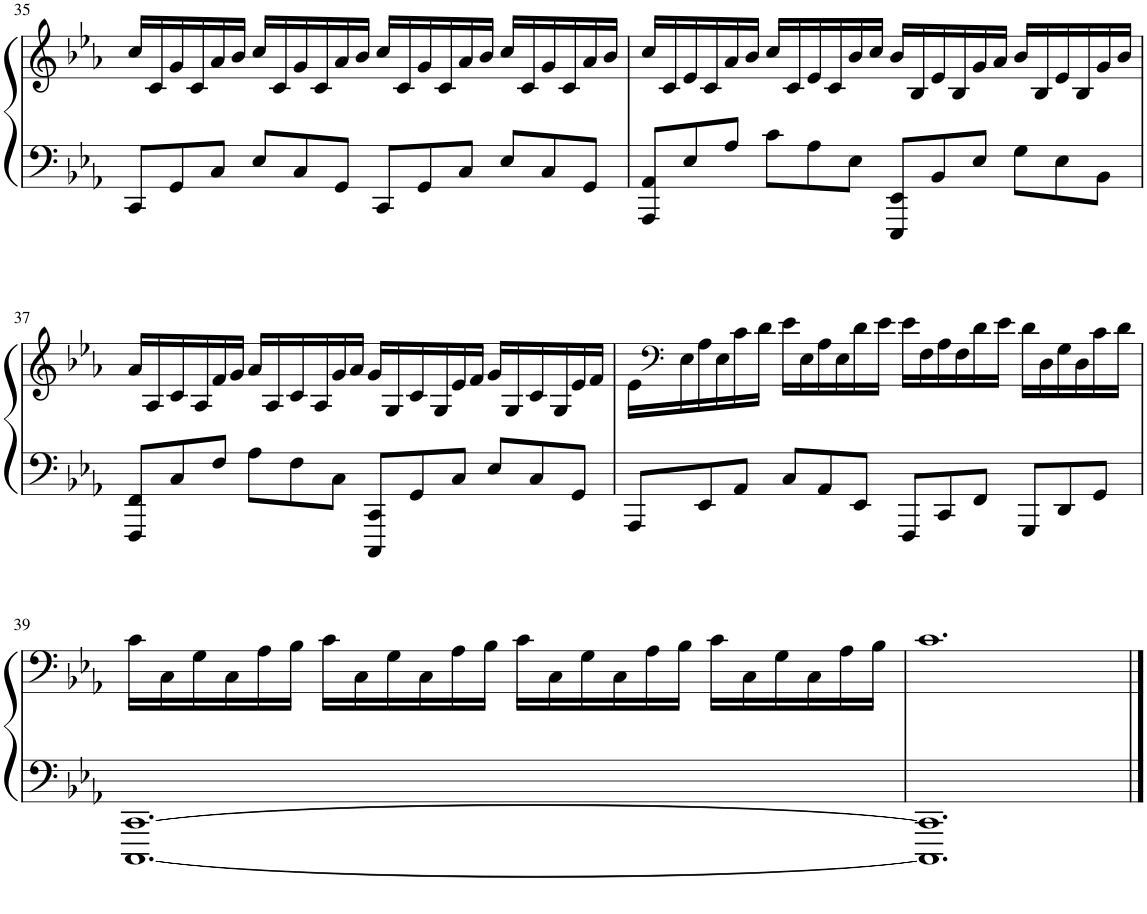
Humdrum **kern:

**kern	**kern
*part1	*part1
*staff2	*staff1
*I"Piano	*
*I'Pno.	*
!!LO:PB:g=z
*clefF4	*clefG2
*k[b-e-a-]	*k[b-e-a-]
*M12/8	*M12/8
=35	=35
8CC/L	16cc/LL
.	16c/
8GG/	16g/
.	16c/
8C/J	16a-/
.	16b-/JJ
8E-/L	16cc/LL
.	16c/
8C/	16g/
.	16c/
8GG/J	16a-/
.	16b-/JJ
8CC/L	16cc/LL
.	16c/
8GG/	16g/
.	16c/
8C/J	16a-/
.	16b-/JJ
8E-/L	16cc/LL
.	16c/
8C/	16g/
.	16c/
8GG/J	16a-/
.	16b-/JJ
=36	=36
8AAA-/ 8AA-/L	16cc/LL
.	16c/
8E-/	16e-/
.	16c/
8A-/J	16a-/
.	16b-/JJ
8c\L	16cc/LL
.	16c/
8A-\	16e-/
.	16c/
8E-\J	16b-/
.	16cc/JJ
8EEE-/ 8EE-/L	16b-/LL
.	16B-/
8BB-/	16e-/
.	16B-/
8E-/J	16g/
.	16a-/JJ
8G\L	16b-/LL
.	16B-/
8E-\	16e-/
.	16B-/
8BB-\J	16g/
.	16b-/JJ
!!LO:LB:g=z
=37	=37
8FFF/ 8FF/L	16a-/LL
.	16A-/
8C/	16c/
.	16A-/
8F/J	16f/
.	16g/JJ
8A-\L	16a-/LL
.	16A-/
8F\	16c/
.	16A-/
8C\J	16g/
.	16a-/JJ
8CCC/ 8CC/L	16g/LL
.	16G/
8GG/	16c/
.	16G/
8C/J	16e-/
.	16f/JJ
8E-/L	16g/LL
.	16G/
8C/	16c/
.	16G/
8GG/J	16e-/
.	16f/JJ
=38	=38
8AAA-/L	16e-\LL
*	*clefF4
.	16E-\
8EE-/	16A-\
.	16E-\
8AA-/J	16c\
.	16d\JJ
8C/L	16e-\LL
.	16E-\
8AA-/	16A-\
.	16E-\
8EE-/J	16d\
.	16e-\JJ
8FFF/L	16e-\LL
.	16F\
8CC/	16A-\
.	16F\
8FF/J	16d\
.	16e-\JJ
8GGG/L	16d\LL
.	16D\
8DD/	16G\
.	16D\
8GG/J	16c\
.	16d\JJ
!!LO:LB:g=z
=39	=39
[1.CCC [1.CC	16c\LL
.	16C\
.	16G\
.	16C\
.	16A-\
.	16B-\JJ
.	16c\LL
.	16C\
.	16G\
.	16C\
.	16A-\
.	16B-\JJ
.	16c\LL
.	16C\
.	16G\
.	16C\
.	16A-\
.	16B-\JJ
.	16c\LL
.	16C\
.	16G\
.	16C\
.	16A-\
.	16B-\JJ
=40	=40
1.CCC] 1.CC]	1.c
==	==
*-	*-
